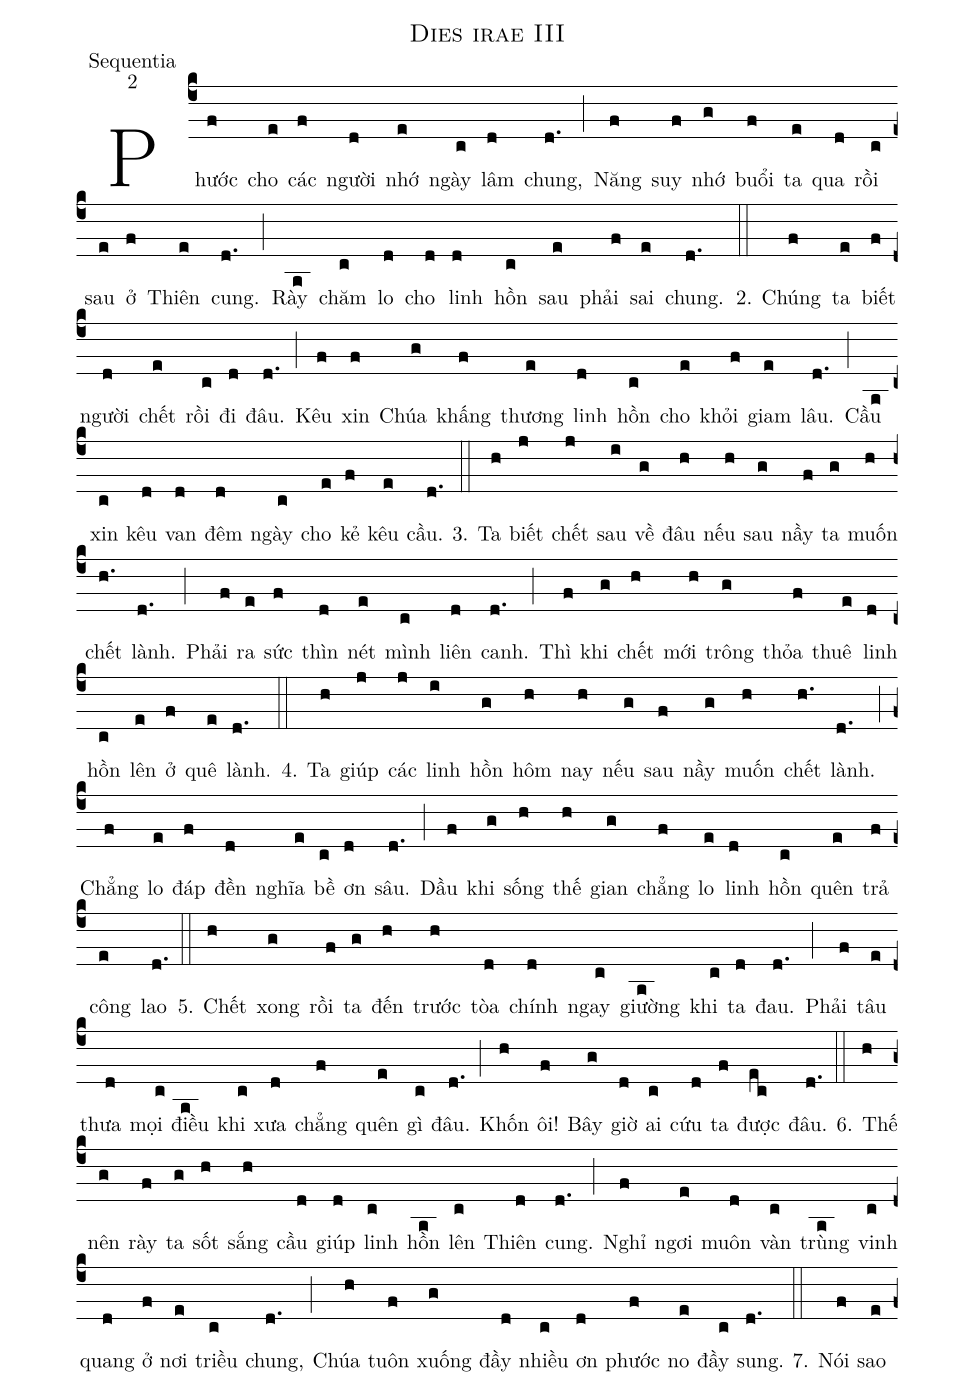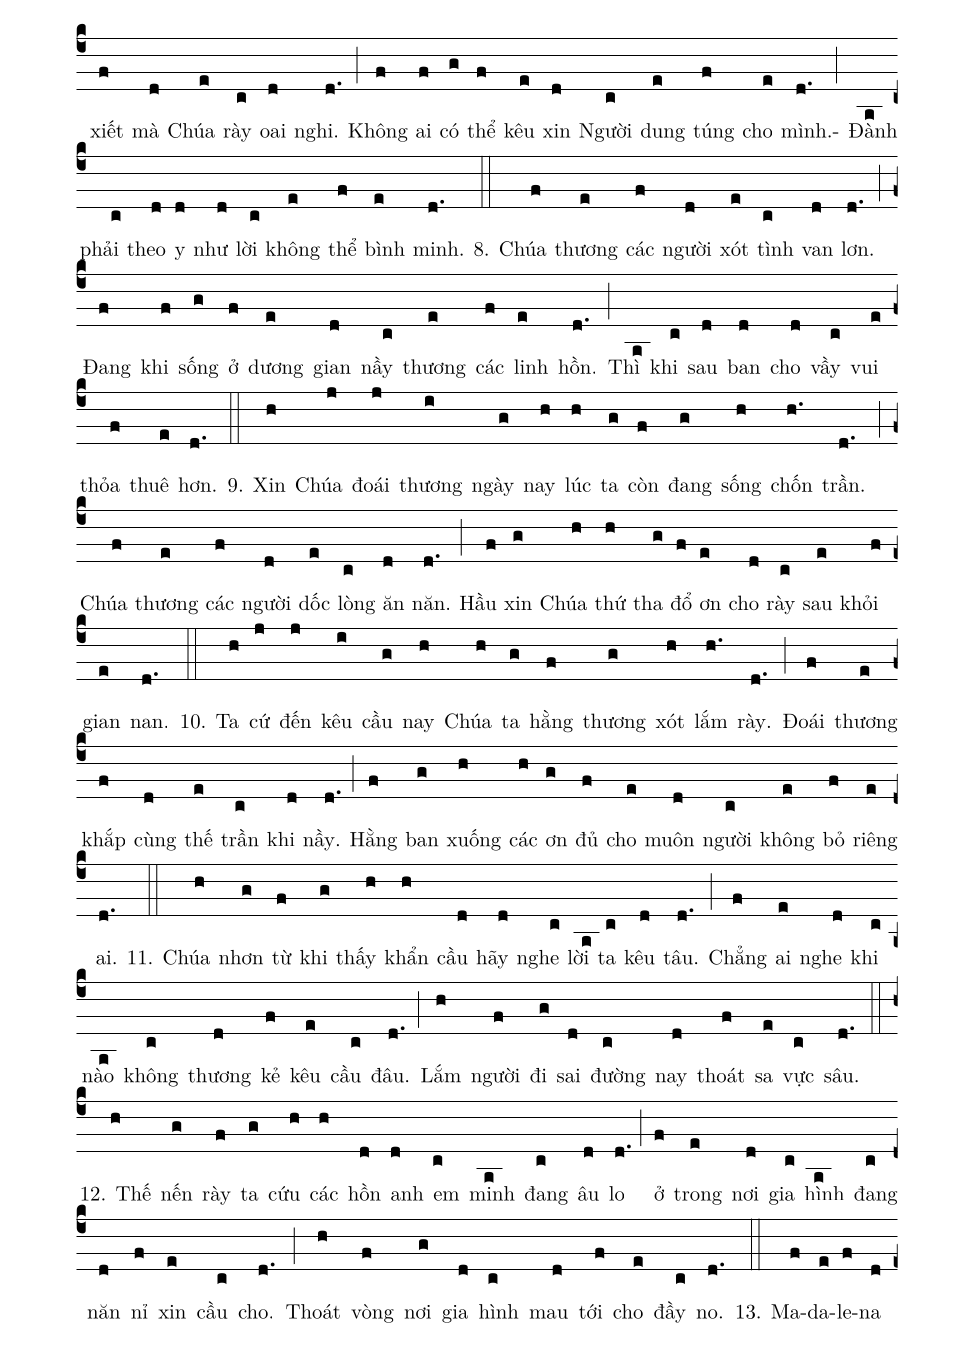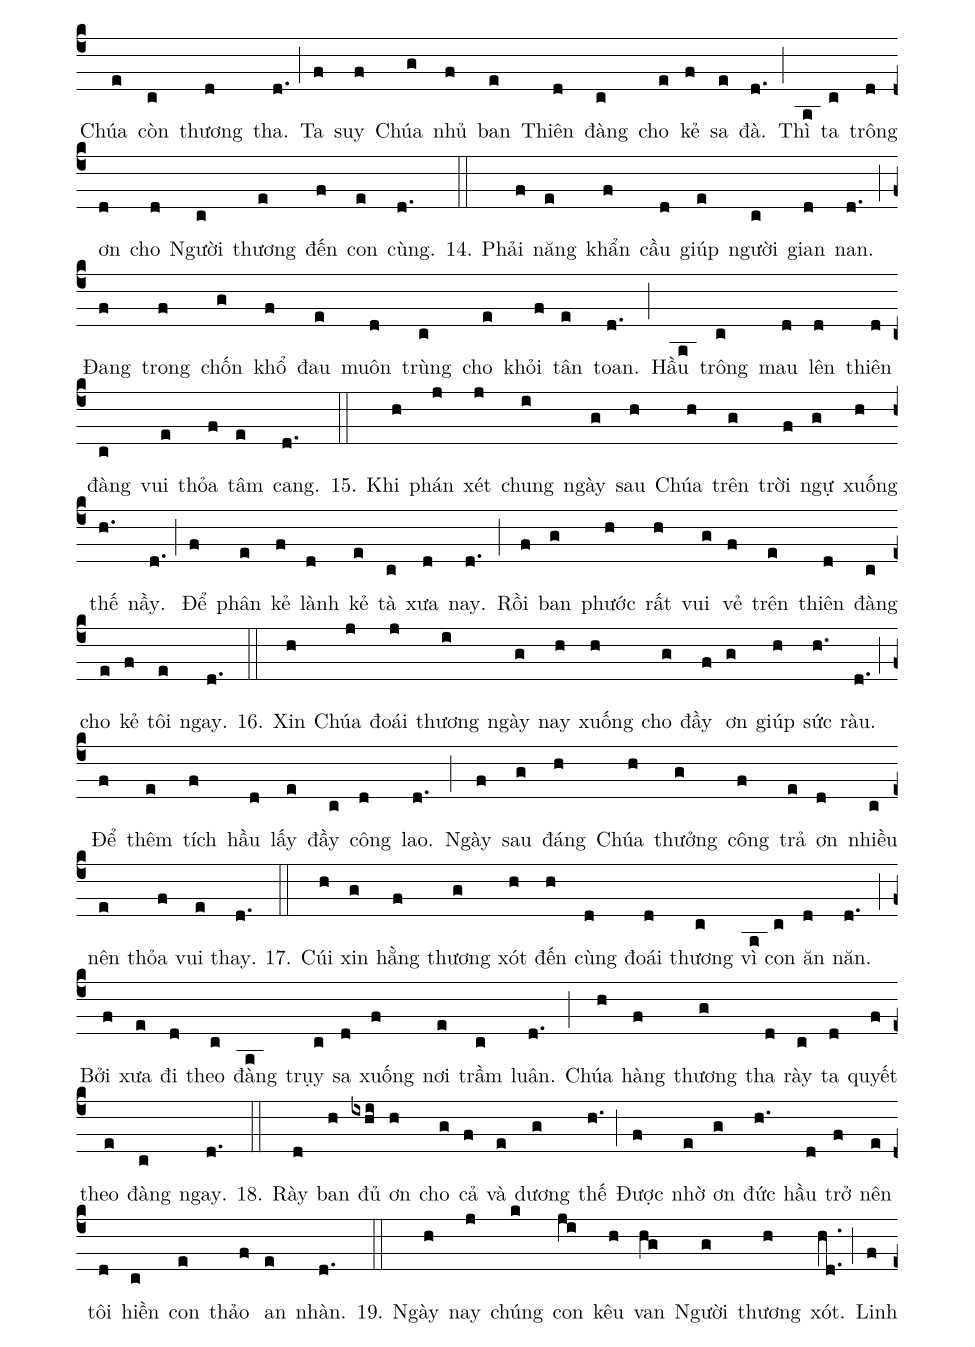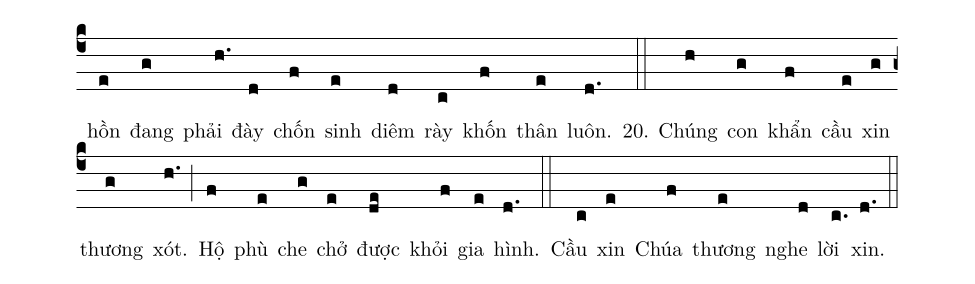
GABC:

name:Dies irae III;
office-part:Sequentia;
mode:2;
%%
(c4)Phước(f) cho(e) các(f) người(d) nhớ(e) ngày(c) lâm(d) chung,(d.) (;) Năng(f) suy(f) nhớ(g) buổi(f) ta(e) qua(d) rồi(c) sau(e) ở(f) Thiên(e) cung.(d.) (;) Rày(a) chăm(c) lo(d) cho(d) linh(d) hồn(c) sau(e) phải(f) sai(e) chung.(d.) (::)
2.	Chúng(f) ta(e) biết(f) người(d) chết(e) rồi(c) đi(d) đâu.(d.) (;) Kêu(f) xin(f) Chúa(g) khấng(f) thương(e) linh(d) hồn(c) cho(e) khỏi(f) giam(e) lâu.(d.) (;) Cầu(a) xin(c) kêu(d) van(d) đêm(d) ngày(c) cho(e) kẻ(f) kêu(e) cầu.(d.) (::)
3.	Ta(h) biết(j) chết(j) sau(i) về(g) đâu(h) nếu(h) sau(g) nầy(f) ta(g) muốn(h) chết(h.) lành.(d.) (;) Phải(f) ra(e) sức(f) thìn(d) nét(e) mình(c) liên(d) canh.(d.) (;) Thì(f) khi(g) chết(h) mới(h) trông(g) thỏa(f) thuê(e) linh(d) hồn(c) lên(e) ở(f) quê(e) lành.(d.) (::)
4.	Ta(h) giúp(j) các(j) linh(i) hồn(g) hôm(h) nay(h) nếu(g) sau(f) nầy(g) muốn(h) chết(h.) lành.(d.) (;)  Chẳng(f) lo(e) đáp(f) đền(d) nghĩa(e) bề(c) ơn(d) sâu.(d.) (;) Dầu(f) khi(g) sống(h) thế(h) gian(g) chẳng(f) lo(e) linh(d) hồn(c) quên(e) trả(f) công(e) lao(d.) (::)
5.	Chết(h) xong(g) rồi(f) ta(g) đến(h) trước(h) tòa(d) chính(d) ngay(c) giường(a) khi(c) ta(d) đau.(d.) (;) Phải(f) tâu(e) thưa(d) mọi(c) điều(a) khi(c) xưa(d) chẳng(f) quên(e) gì(c) đâu.(d.) (;) Khốn(h) ôi!(f) Bây(g) giờ(d) ai(c) cứu(d) ta(f) được(ec) đâu.(d.) (::)
6.	Thế(h) nên(g) rày(f) ta(g) sốt(h) sắng(h) cầu(d) giúp(d) linh(c) hồn(a) lên(c) Thiên(d) cung.(d.) (;) Nghỉ(f) ngơi(e) muôn(d) vàn(c) trùng(a) vinh(c) quang(d) ở(f) nơi(e) triều(c) chung,(d.) (;) Chúa(h) tuôn(f) xuống(g) đầy(d) nhiều(c) ơn(d) phước(f) no(e) đầy(c) sung.(d.) (::)
7.	Nói(f) sao(e) xiết(f) mà(d) Chúa(e) rày(c) oai(d) nghi.(d.) (;) Không(f) ai(f) có(g) thể(f) kêu(e) xin(d) Người(c) dung(e) túng(f) cho(e) mình.-(d.) (;)  Đành(a) phải(c) theo(d) y(d) như(d) lời(c) không(e) thể(f) bình(e) minh.(d.) (::)
8.	Chúa(f) thương(e) các(f) người(d) xót(e) tình(c) van(d) lơn.(d.) (;) Đang(f) khi(f) sống(g) ở(f) dương(e) gian(d) nầy(c) thương(e) các(f) linh(e) hồn.(d.) (;) Thì(a) khi(c) sau(d) ban(d) cho(d) vầy(c) vui(e) thỏa(f) thuê(e) hơn.(d.) (::)
9.	Xin(h) Chúa(j) đoái(j) thương(i) ngày(g) nay(h) lúc(h) ta(g) còn(f) đang(g) sống(h) chốn(h.) trần.(d.) (;) Chúa(f) thương(e) các(f) người(d) dốc(e) lòng(c) ăn(d) năn.(d.) (;) Hầu(f) xin(g) Chúa(h) thứ(h) tha(g) đổ(f) ơn(e) cho(d) rày(c) sau(e) khỏi(f) gian(e) nan.(d.) (::)
10.	Ta(h) cứ(j) đến(j) kêu(i) cầu(g) nay(h) Chúa(h) ta(g) hằng(f) thương(g) xót(h) lắm(h.) rày.(d.) (;) Đoái(f) thương(e) khắp(f) cùng(d) thế(e) trần(c) khi(d) nầy.(d.) (;) Hằng(f) ban(g) xuống(h) các(h) ơn(g) đủ(f) cho(e) muôn(d) người(c) không(e) bỏ(f) riêng(e) ai.(d.) (::)
11.	Chúa(h) nhơn(g) từ(f) khi(g) thấy(h) khẩn(h) cầu(d) hãy(d) nghe(c) lời(a) ta(c) kêu(d) tâu.(d.) (;) Chẳng(f) ai(e) nghe(d) khi(c) nào(a) không(c) thương(d) kẻ(f) kêu(e) cầu(c) đâu.(d.) (;) Lắm(h) người(f) đi(g) sai(d) đường(c) nay(d) thoát(f) sa(e) vực(c) sâu.(d.) (::)
12.	Thế(h) nến(g) rày(f) ta(g) cứu(h) các(h) hồn(d) anh(d) em(c) minh(a) đang(c) âu(d) lo(d.) (;) ở(f) trong(e) nơi(d) gia(c) hình(a) đang(c) năn(d) nỉ(f) xin(e) cầu(c) cho.(d.) (;) Thoát(h) vòng(f) nơi(g) gia(d) hình(c) mau(d) tới(f) cho(e) đầy(c) no.(d.) (::)
13.	Ma-(f)da-(e)le-(f)na(d) Chúa(e) còn(c) thương(d) tha.(d.) (;) Ta(f) suy(f) Chúa(g) nhủ(f) ban(e) Thiên(d) đàng(c) cho(e) kẻ(f) sa(e) đà.(d.) (;) Thì(a) ta(c) trông(d) ơn(d) cho(d) Người(c) thương(e) đến(f) con(e) cùng.(d.) (::)
14.	Phải(f) năng(e) khẩn(f) cầu(d) giúp(e) người(c) gian(d) nan.(d.) (;) Đang(f) trong(f) chốn(g) khổ(f) đau(e) muôn(d) trùng(c) cho(e) khỏi(f) tân(e) toan.(d.) (;) Hầu(a) trông(c) mau(d) lên(d) thiên(d) đàng(c) vui(e) thỏa(f) tâm(e) cang.(d.) (::)
15.	Khi(h) phán(j) xét(j) chung(i) ngày(g) sau(h) Chúa(h) trên(g) trời(f) ngự(g) xuống(h) thế(h.) nầy.(d.) (;) Để(f) phân(e) kẻ(f) lành(d) kẻ(e) tà(c) xưa(d) nay.(d.) (;) Rồi(f) ban(g) phước(h) rất(h) vui(g) vẻ(f) trên(e) thiên(d) đàng(c) cho(e) kẻ(f) tôi(e) ngay.(d.) (::)
16.	Xin(h) Chúa(j) đoái(j) thương(i) ngày(g) nay(h) xuống(h) cho(g) đầy(f) ơn(g) giúp(h) sức(h.) ràu.(d.) (;)
Để(f) thêm(e) tích(f) hầu(d) lấy(e) đầy(c) công(d) lao.(d.) (;)
Ngày(f) sau(g) đáng(h) Chúa(h) thưởng(g) công(f) trả(e) ơn(d) nhiều(c) nên(e) thỏa(f) vui(e) thay.(d.) (::)
17.	Cúi(h) xin(g) hằng(f) thương(g) xót(h) đến(h) cùng(d) đoái(d) thương(c) vì(a) con(c) ăn(d) năn.(d.) (;) Bởi(f) xưa(e) đi(d) theo(c) đàng(a) trụy(c) sa(d) xuống(f) nơi(e) trầm(c) luân.(d.) (;) Chúa(h) hàng(f) thương(g) tha(d) rày(c) ta(d) quyết(f) theo(e) đàng(c) ngay.(d.) (::)
18.	Rày(d) ban(h) đủ(ixhi) ơn(h) cho(g) cả(f) và(e) dương(g) thế(h.) (;)
Được(f) nhờ(e) ơn(g) đức(h.) hầu(d) trở(f) nên(e) tôi(d) hiền(c) con(e) thảo(f) an(e) nhàn.(d.) (::)
19.	Ngày(h) nay(j) chúng(k) con(ji) kêu(h) van(hg) Người(g) thương(h) xót.(hd..) (;) Linh(f) hồn(e) đang(g) phải(h.) đày(d) chốn(f) sinh(e) diêm(d) rày(c) khốn(f) thân(e) luôn.(d.) (::)
20.	Chúng(h) con(g) khẩn(f) cầu(e) xin(g) thương(g) xót.(h.) (;) Hộ(f) phù(e) che(g) chở(e) được(de) khỏi(f) gia(e) hình.(d.) (::) Cầu(c) xin(e) Chúa(f) thương(e) nghe(d) lời(c.) xin.(d.) (::)
